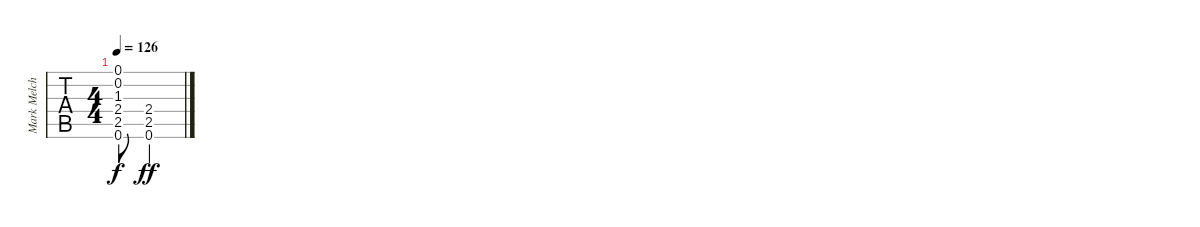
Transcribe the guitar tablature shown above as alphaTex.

\track ("Mark Melchinore" "Mark Melch") {instrument overdrivenguitar}
\staff {tabs}
\tuning (E4 B3 G3 D3 A2 E2) {hide}
\ts (4 4)
\tempo 126
\clef g2
\ks c
(0.1{t} 0.2{t} 1.3{t} 2.4{t} 2.5{t} 0.6{t}).8{dy f} (2.4 2.5 0.6).4{dy ff}
